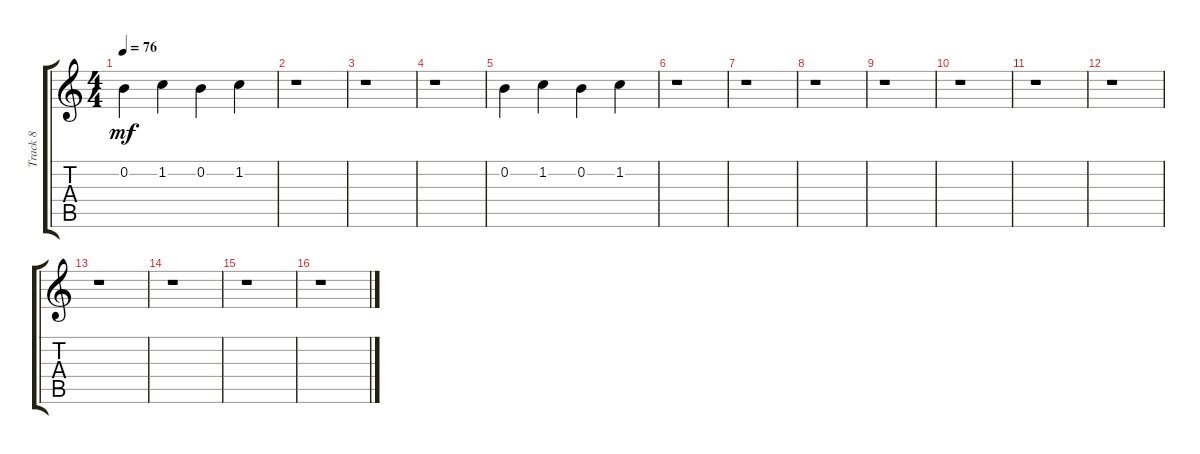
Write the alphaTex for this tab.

\track ("Track 8" "Track 8") {instrument acousticguitarsteel}
\staff {score tabs}
\tuning (E4 B3 G3 D3 A2 E2) {hide}
\ts (4 4)
\tempo 76
\clef g2
\ks c
0.2.4{dy mf} 1.2.4 0.2.4 1.2.4 |
r.1 |
r.1 |
r.1 |
0.2.4 1.2.4 0.2.4 1.2.4 |
r.1 |
r.1 |
r.1 |
r.1 |
r.1 |
r.1 |
r.1 |
r.1 |
r.1 |
r.1 |
r.1
